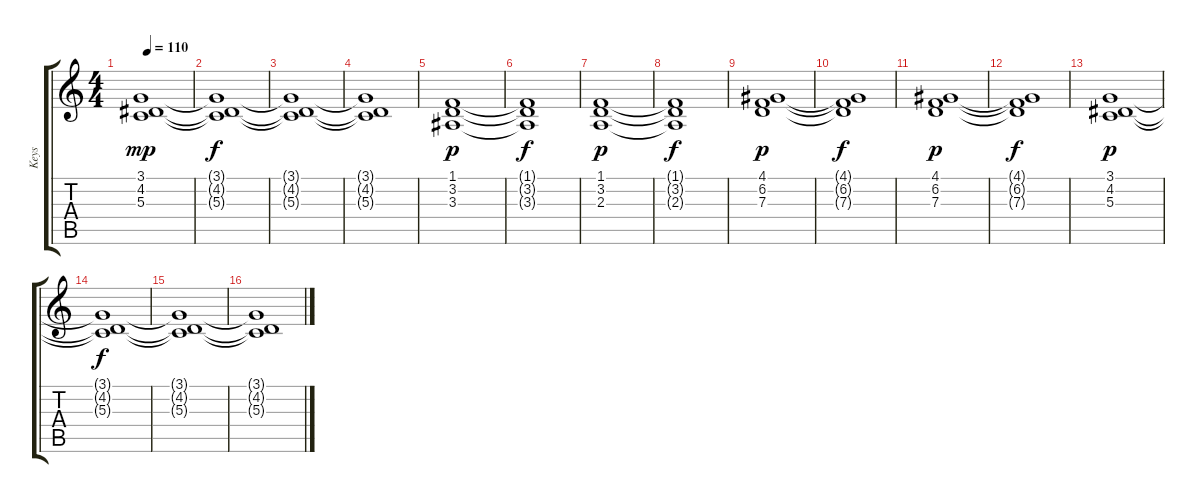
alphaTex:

\track ("Keys" "Keys") {instrument synthstrings2}
\staff {score tabs}
\tuning (E4 B3 G3 D3 A2 E2) {hide}
\ts (4 4)
\tempo 110
\clef g2
\ks c
(3.1 4.2 5.3).1{dy mp} |
(3.1{t} 4.2{t} 5.3{t}).1{dy f} |
(3.1{t} 4.2{t} 5.3{t}).1 |
(3.1{t} 4.2{t} 5.3{t}).1 |
(1.1 3.2 3.3).1{dy p} |
(1.1{t} 3.2{t} 3.3{t}).1{dy f} |
(1.1 3.2 2.3).1{dy p} |
(1.1{t} 3.2{t} 2.3{t}).1{dy f} |
(4.1 6.2 7.3).1{dy p} |
(4.1{t} 6.2{t} 7.3{t}).1{dy f} |
(4.1 6.2 7.3).1{dy p} |
(4.1{t} 6.2{t} 7.3{t}).1{dy f} |
(3.1 4.2 5.3).1{dy p} |
(3.1{t} 4.2{t} 5.3{t}).1{dy f} |
(3.1{t} 4.2{t} 5.3{t}).1 |
(3.1{t} 4.2{t} 5.3{t}).1
